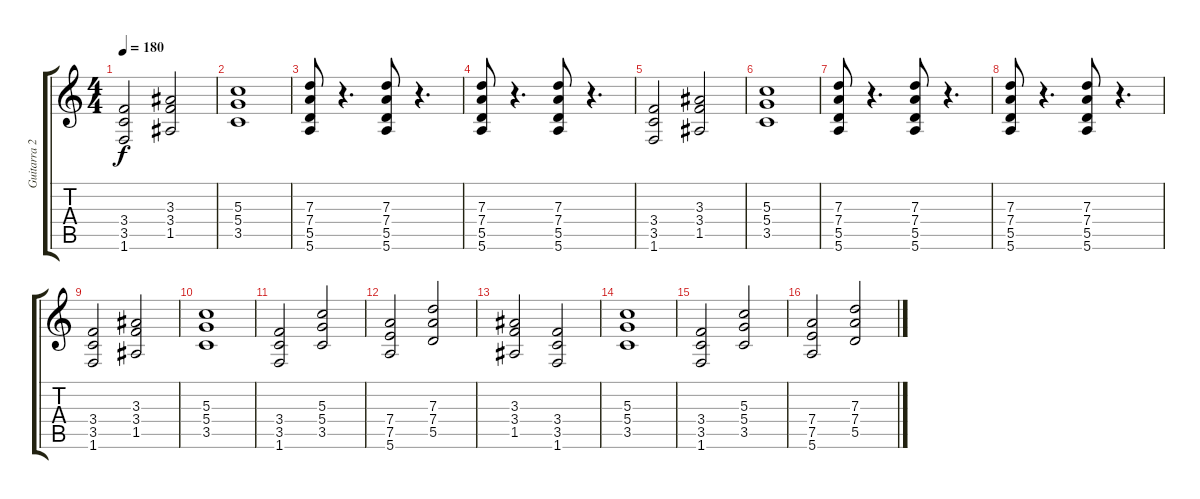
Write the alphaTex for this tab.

\track ("Guitarra 2" "Guitarra 2") {instrument distortionguitar}
\staff {score tabs}
\tuning (E4 B3 G3 D3 A2 E2) {hide}
\ts (4 4)
\tempo 180
\clef g2
\ks c
(3.4 3.5 1.6).2{dy f} (3.3 3.4 1.5).2 |
(5.3 5.4 3.5).1 |
(7.3 7.4 5.5 5.6).8 r.4{d} (7.3 7.4 5.5 5.6).8 r.4{d} |
(7.3 7.4 5.5 5.6).8 r.4{d} (7.3 7.4 5.5 5.6).8 r.4{d} |
(3.4 3.5 1.6).2 (3.3 3.4 1.5).2 |
(5.3 5.4 3.5).1 |
(7.3 7.4 5.5 5.6).8 r.4{d} (7.3 7.4 5.5 5.6).8 r.4{d} |
(7.3 7.4 5.5 5.6).8 r.4{d} (7.3 7.4 5.5 5.6).8 r.4{d} |
(3.4 3.5 1.6).2 (3.3 3.4 1.5).2 |
(5.3 5.4 3.5).1 |
(3.4 3.5 1.6).2 (5.3 5.4 3.5).2 |
(7.4 7.5 5.6).2 (7.3 7.4 5.5).2 |
(3.3 3.4 1.5).2 (3.4 3.5 1.6).2 |
(5.3 5.4 3.5).1 |
(3.4 3.5 1.6).2 (5.3 5.4 3.5).2 |
(7.4 7.5 5.6).2 (7.3 7.4 5.5).2
